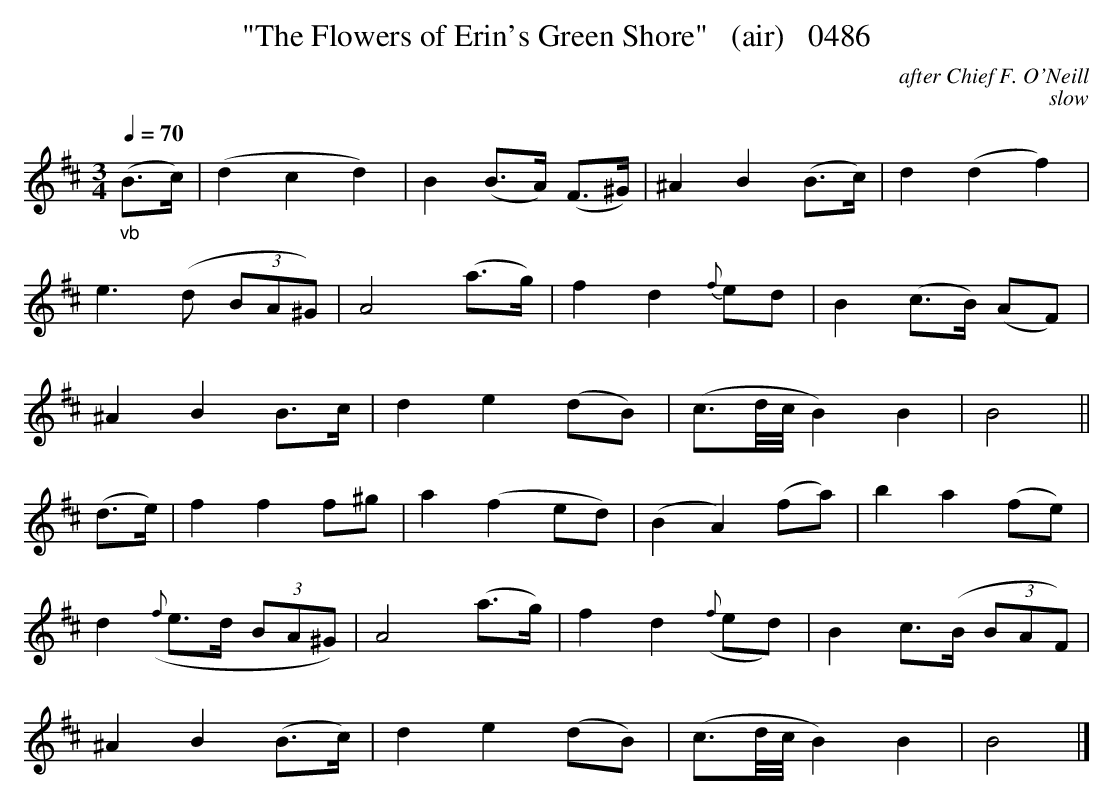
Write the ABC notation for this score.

X:1
T:"The Flowers of Erin's Green Shore"   (air)   0486
C:after Chief F. O'Neill
C:slow
Q:1/4=70
M:3/4
L:1/8
K:D
"_vb"(B3/2c/2)|(d2c2d2)|B2(B3/2A/2) (F3/2^G/2)|^A2B2(B3/2c/2)|d2(d2f2)|
e3(d  (3BA^G)|A4(a3/2g/2)|f2d2{f}ed|B2(c3/2B/2) (AF)|
^A2B2B3/2c/2|d2e2(dB)|(c3/2d/4c/4 B2)B2|B4||
(d3/2e/2)|f2f2f^g|a2(f2ed)|(B2A2)(fa)|b2a2(fe)|
d2({f}e3/2d/2  (3BA^G)|A4(a3/2g/2)|f2d2({f}ed)|B2c3/2(B/2  (3BAF)|
^A2B2(B3/2c/2)|d2e2(dB)|(c3/2d/4c/4 B2)B2|B4|]
